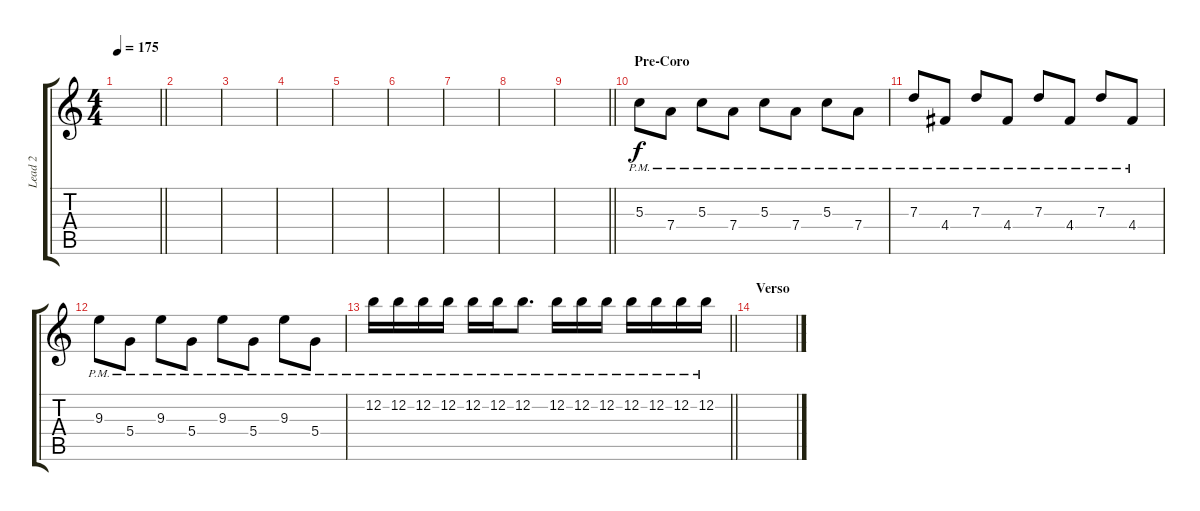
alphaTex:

\track ("Lead 2" "Lead 2") {instrument distortionguitar}
\staff {score tabs}
\tuning (E4 B3 G3 D3 A2 E2) {hide}
\ts (4 4)
\tempo 175
\clef g2
\barLineRight lightlight
\ks c
|
\section ("" "")
|
|
|
|
|
|
|
\barLineRight lightlight
|
\section ("" "Pre-Coro")
5.3{pm}.8 7.4{pm}.8 5.3{pm}.8 7.4{pm}.8 5.3{pm}.8 7.4{pm}.8 5.3{pm}.8 7.4{pm}.8 |
7.3{pm}.8 4.4{pm}.8 7.3{pm}.8 4.4{pm}.8 7.3{pm}.8 4.4{pm}.8 7.3{pm}.8 4.4{pm}.8 |
9.3{pm}.8 5.4{pm}.8 9.3{pm}.8 5.4{pm}.8 9.3{pm}.8 5.4{pm}.8 9.3{pm}.8 5.4{pm}.8 |
\barLineRight lightlight
12.2{pm}.16 12.2{pm}.16 12.2{pm}.16 12.2{pm}.16 12.2{pm}.16 12.2{pm}.16 12.2{pm}.8{d} 12.2{pm}.16 12.2{pm}.16 12.2{pm}.16 12.2{pm}.16 12.2{pm}.16 12.2{pm}.16 12.2{pm}.16 |
\section ("" "Verso")
